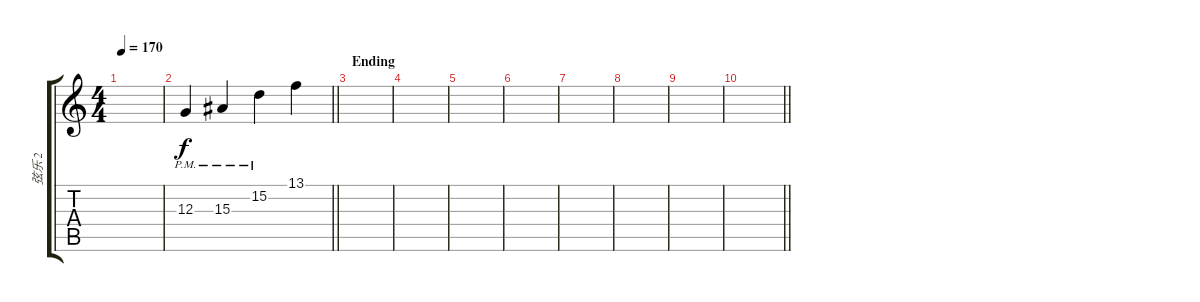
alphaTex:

\track ("弦乐 2" "弦乐 2") {instrument stringensemble1}
\staff {score tabs}
\tuning (E4 B3 G3 D3 A2 E2) {hide}
\ts (4 4)
\tempo 170
\clef g2
\ks c
|
\barLineRight lightlight
12.3{pm}.4 15.3{pm}.4 15.2{pm}.4 13.1.4 |
\section ("" "Ending")
|
|
|
|
|
|
|
\barLineRight lightlight
